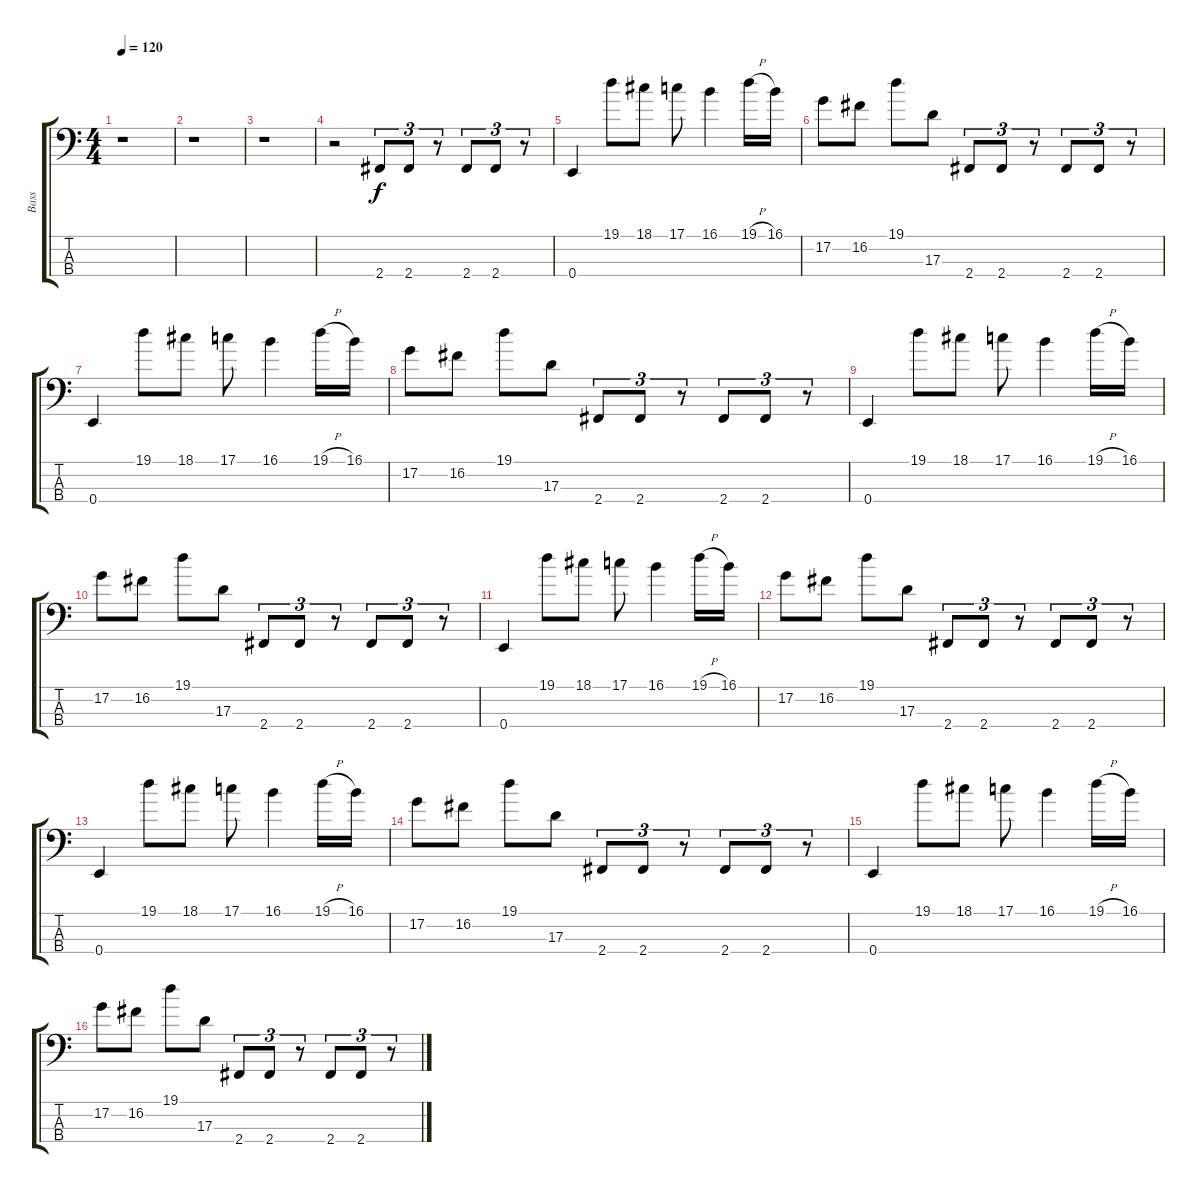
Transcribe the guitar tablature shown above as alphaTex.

\track ("Bass" "Bass") {instrument electricbasspick}
\staff {score tabs}
\tuning (G2 D2 A1 E1) {hide}
\ts (4 4)
\tempo 120
\clef f4
\ks c
r.1{dy f instrument electricbasspick} |
r.1 |
r.1 |
r.2 2.4.8{tu (3 2)} 2.4.8{tu (3 2)} r.8{tu (3 2)} 2.4.8{tu (3 2)} 2.4.8{tu (3 2)} r.8{tu (3 2)} |
0.4.4 19.1.8 18.1.8 17.1.8 16.1.4 19.1{h}.16 16.1.16 |
17.2.8 16.2.8 19.1.8 17.3.8 2.4.8{tu (3 2)} 2.4.8{tu (3 2)} r.8{tu (3 2)} 2.4.8{tu (3 2)} 2.4.8{tu (3 2)} r.8{tu (3 2)} |
0.4.4 19.1.8 18.1.8 17.1.8 16.1.4 19.1{h}.16 16.1.16 |
17.2.8 16.2.8 19.1.8 17.3.8 2.4.8{tu (3 2)} 2.4.8{tu (3 2)} r.8{tu (3 2)} 2.4.8{tu (3 2)} 2.4.8{tu (3 2)} r.8{tu (3 2)} |
0.4.4 19.1.8 18.1.8 17.1.8 16.1.4 19.1{h}.16 16.1.16 |
17.2.8 16.2.8 19.1.8 17.3.8 2.4.8{tu (3 2)} 2.4.8{tu (3 2)} r.8{tu (3 2)} 2.4.8{tu (3 2)} 2.4.8{tu (3 2)} r.8{tu (3 2)} |
0.4.4 19.1.8 18.1.8 17.1.8 16.1.4 19.1{h}.16 16.1.16 |
17.2.8 16.2.8 19.1.8 17.3.8 2.4.8{tu (3 2)} 2.4.8{tu (3 2)} r.8{tu (3 2)} 2.4.8{tu (3 2)} 2.4.8{tu (3 2)} r.8{tu (3 2)} |
0.4.4 19.1.8 18.1.8 17.1.8 16.1.4 19.1{h}.16 16.1.16 |
17.2.8 16.2.8 19.1.8 17.3.8 2.4.8{tu (3 2)} 2.4.8{tu (3 2)} r.8{tu (3 2)} 2.4.8{tu (3 2)} 2.4.8{tu (3 2)} r.8{tu (3 2)} |
0.4.4 19.1.8 18.1.8 17.1.8 16.1.4 19.1{h}.16 16.1.16 |
17.2.8 16.2.8 19.1.8 17.3.8 2.4.8{tu (3 2)} 2.4.8{tu (3 2)} r.8{tu (3 2)} 2.4.8{tu (3 2)} 2.4.8{tu (3 2)} r.8{tu (3 2)}
